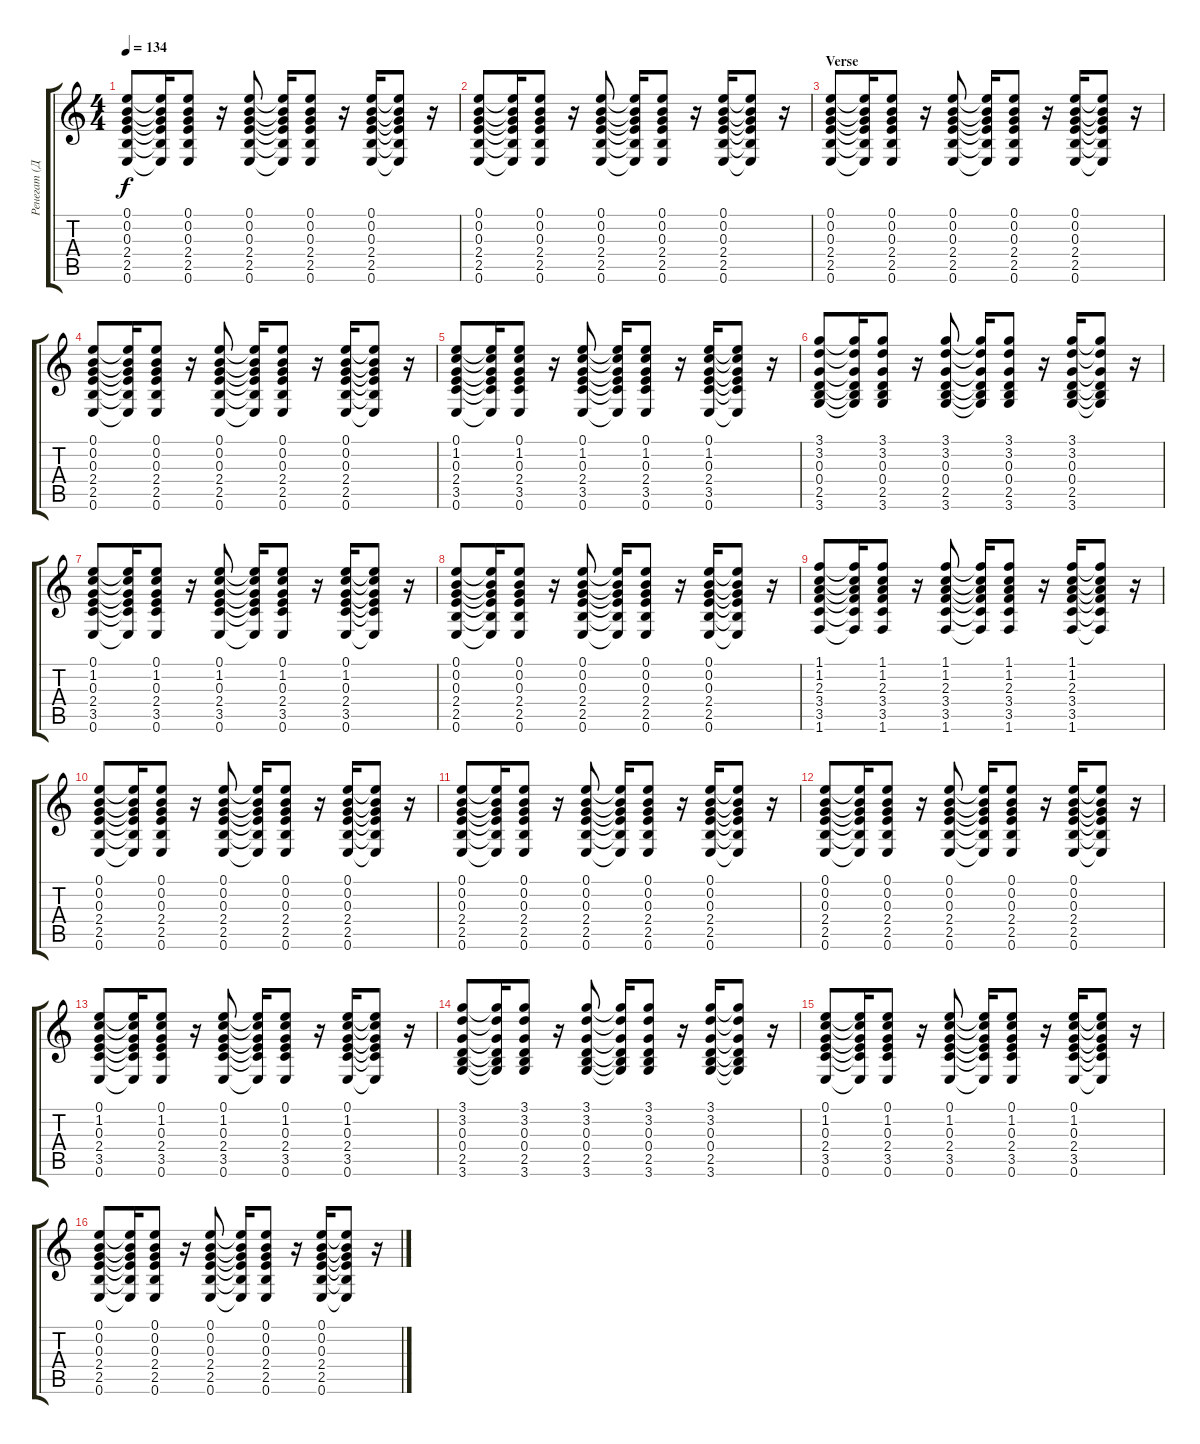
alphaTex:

\track ("Ренегат (Дублёр)" "Ренегат (Д") {instrument electricguitarmuted}
\staff {score tabs}
\tuning (E4 B3 G3 D3 A2 E2) {hide}
\ts (4 4)
\tempo 134
\clef g2
\ks c
(0.1 0.2 0.3 2.4 2.5 0.6).8{dy f} (0.1{t} 0.2{t} 0.3{t} 2.4{t} 2.5{t} 0.6{t}).16 (0.1 0.2 0.3 2.4 2.5 0.6).8 r.16 (0.1 0.2 0.3 2.4 2.5 0.6).8 (0.1{t} 0.2{t} 0.3{t} 2.4{t} 2.5{t} 0.6{t}).16 (0.1 0.2 0.3 2.4 2.5 0.6).8 r.16 (0.1 0.2 0.3 2.4 2.5 0.6).16 (0.1{t} 0.2{t} 0.3{t} 2.4{t} 2.5{t} 0.6{t}).8 r.16 |
(0.1 0.2 0.3 2.4 2.5 0.6).8 (0.1{t} 0.2{t} 0.3{t} 2.4{t} 2.5{t} 0.6{t}).16 (0.1 0.2 0.3 2.4 2.5 0.6).8 r.16 (0.1 0.2 0.3 2.4 2.5 0.6).8 (0.1{t} 0.2{t} 0.3{t} 2.4{t} 2.5{t} 0.6{t}).16 (0.1 0.2 0.3 2.4 2.5 0.6).8 r.16 (0.1 0.2 0.3 2.4 2.5 0.6).16 (0.1{t} 0.2{t} 0.3{t} 2.4{t} 2.5{t} 0.6{t}).8 r.16 |
\section ("" "Verse")
(0.1 0.2 0.3 2.4 2.5 0.6).8 (0.1{t} 0.2{t} 0.3{t} 2.4{t} 2.5{t} 0.6{t}).16 (0.1 0.2 0.3 2.4 2.5 0.6).8 r.16 (0.1 0.2 0.3 2.4 2.5 0.6).8 (0.1{t} 0.2{t} 0.3{t} 2.4{t} 2.5{t} 0.6{t}).16 (0.1 0.2 0.3 2.4 2.5 0.6).8 r.16 (0.1 0.2 0.3 2.4 2.5 0.6).16 (0.1{t} 0.2{t} 0.3{t} 2.4{t} 2.5{t} 0.6{t}).8 r.16 |
(0.1 0.2 0.3 2.4 2.5 0.6).8 (0.1{t} 0.2{t} 0.3{t} 2.4{t} 2.5{t} 0.6{t}).16 (0.1 0.2 0.3 2.4 2.5 0.6).8 r.16 (0.1 0.2 0.3 2.4 2.5 0.6).8 (0.1{t} 0.2{t} 0.3{t} 2.4{t} 2.5{t} 0.6{t}).16 (0.1 0.2 0.3 2.4 2.5 0.6).8 r.16 (0.1 0.2 0.3 2.4 2.5 0.6).16 (0.1{t} 0.2{t} 0.3{t} 2.4{t} 2.5{t} 0.6{t}).8 r.16 |
(0.1 1.2 0.3 2.4 3.5 0.6).8 (0.1{t} 1.2{t} 0.3{t} 2.4{t} 3.5{t} 0.6{t}).16 (0.1 1.2 0.3 2.4 3.5 0.6).8 r.16 (0.1 1.2 0.3 2.4 3.5 0.6).8 (0.1{t} 1.2{t} 0.3{t} 2.4{t} 3.5{t} 0.6{t}).16 (0.1 1.2 0.3 2.4 3.5 0.6).8 r.16 (0.1 1.2 0.3 2.4 3.5 0.6).16 (0.1{t} 1.2{t} 0.3{t} 2.4{t} 3.5{t} 0.6{t}).8 r.16 |
(3.1 3.2 0.3 0.4 2.5 3.6).8 (3.1{t} 3.2{t} 0.3{t} 0.4{t} 2.5{t} 3.6{t}).16 (3.1 3.2 0.3 0.4 2.5 3.6).8 r.16 (3.1 3.2 0.3 0.4 2.5 3.6).8 (3.1{t} 3.2{t} 0.3{t} 0.4{t} 2.5{t} 3.6{t}).16 (3.1 3.2 0.3 0.4 2.5 3.6).8 r.16 (3.1 3.2 0.3 0.4 2.5 3.6).16 (3.1{t} 3.2{t} 0.3{t} 0.4{t} 2.5{t} 3.6{t}).8 r.16 |
(0.1 1.2 0.3 2.4 3.5 0.6).8 (0.1{t} 1.2{t} 0.3{t} 2.4{t} 3.5{t} 0.6{t}).16 (0.1 1.2 0.3 2.4 3.5 0.6).8 r.16 (0.1 1.2 0.3 2.4 3.5 0.6).8 (0.1{t} 1.2{t} 0.3{t} 2.4{t} 3.5{t} 0.6{t}).16 (0.1 1.2 0.3 2.4 3.5 0.6).8 r.16 (0.1 1.2 0.3 2.4 3.5 0.6).16 (0.1{t} 1.2{t} 0.3{t} 2.4{t} 3.5{t} 0.6{t}).8 r.16 |
(0.1 0.2 0.3 2.4 2.5 0.6).8 (0.1{t} 0.2{t} 0.3{t} 2.4{t} 2.5{t} 0.6{t}).16 (0.1 0.2 0.3 2.4 2.5 0.6).8 r.16 (0.1 0.2 0.3 2.4 2.5 0.6).8 (0.1{t} 0.2{t} 0.3{t} 2.4{t} 2.5{t} 0.6{t}).16 (0.1 0.2 0.3 2.4 2.5 0.6).8 r.16 (0.1 0.2 0.3 2.4 2.5 0.6).16 (0.1{t} 0.2{t} 0.3{t} 2.4{t} 2.5{t} 0.6{t}).8 r.16 |
(1.1 1.2 2.3 3.4 3.5 1.6).8 (1.1{t} 1.2{t} 2.3{t} 3.4{t} 3.5{t} 1.6{t}).16 (1.1 1.2 2.3 3.4 3.5 1.6).8 r.16 (1.1 1.2 2.3 3.4 3.5 1.6).8 (1.1{t} 1.2{t} 2.3{t} 3.4{t} 3.5{t} 1.6{t}).16 (1.1 1.2 2.3 3.4 3.5 1.6).8 r.16 (1.1 1.2 2.3 3.4 3.5 1.6).16 (1.1{t} 1.2{t} 2.3{t} 3.4{t} 3.5{t} 1.6{t}).8 r.16 |
(0.1 0.2 0.3 2.4 2.5 0.6).8 (0.1{t} 0.2{t} 0.3{t} 2.4{t} 2.5{t} 0.6{t}).16 (0.1 0.2 0.3 2.4 2.5 0.6).8 r.16 (0.1 0.2 0.3 2.4 2.5 0.6).8 (0.1{t} 0.2{t} 0.3{t} 2.4{t} 2.5{t} 0.6{t}).16 (0.1 0.2 0.3 2.4 2.5 0.6).8 r.16 (0.1 0.2 0.3 2.4 2.5 0.6).16 (0.1{t} 0.2{t} 0.3{t} 2.4{t} 2.5{t} 0.6{t}).8 r.16 |
(0.1 0.2 0.3 2.4 2.5 0.6).8 (0.1{t} 0.2{t} 0.3{t} 2.4{t} 2.5{t} 0.6{t}).16 (0.1 0.2 0.3 2.4 2.5 0.6).8 r.16 (0.1 0.2 0.3 2.4 2.5 0.6).8 (0.1{t} 0.2{t} 0.3{t} 2.4{t} 2.5{t} 0.6{t}).16 (0.1 0.2 0.3 2.4 2.5 0.6).8 r.16 (0.1 0.2 0.3 2.4 2.5 0.6).16 (0.1{t} 0.2{t} 0.3{t} 2.4{t} 2.5{t} 0.6{t}).8 r.16 |
(0.1 0.2 0.3 2.4 2.5 0.6).8 (0.1{t} 0.2{t} 0.3{t} 2.4{t} 2.5{t} 0.6{t}).16 (0.1 0.2 0.3 2.4 2.5 0.6).8 r.16 (0.1 0.2 0.3 2.4 2.5 0.6).8 (0.1{t} 0.2{t} 0.3{t} 2.4{t} 2.5{t} 0.6{t}).16 (0.1 0.2 0.3 2.4 2.5 0.6).8 r.16 (0.1 0.2 0.3 2.4 2.5 0.6).16 (0.1{t} 0.2{t} 0.3{t} 2.4{t} 2.5{t} 0.6{t}).8 r.16 |
(0.1 1.2 0.3 2.4 3.5 0.6).8 (0.1{t} 1.2{t} 0.3{t} 2.4{t} 3.5{t} 0.6{t}).16 (0.1 1.2 0.3 2.4 3.5 0.6).8 r.16 (0.1 1.2 0.3 2.4 3.5 0.6).8 (0.1{t} 1.2{t} 0.3{t} 2.4{t} 3.5{t} 0.6{t}).16 (0.1 1.2 0.3 2.4 3.5 0.6).8 r.16 (0.1 1.2 0.3 2.4 3.5 0.6).16 (0.1{t} 1.2{t} 0.3{t} 2.4{t} 3.5{t} 0.6{t}).8 r.16 |
(3.1 3.2 0.3 0.4 2.5 3.6).8 (3.1{t} 3.2{t} 0.3{t} 0.4{t} 2.5{t} 3.6{t}).16 (3.1 3.2 0.3 0.4 2.5 3.6).8 r.16 (3.1 3.2 0.3 0.4 2.5 3.6).8 (3.1{t} 3.2{t} 0.3{t} 0.4{t} 2.5{t} 3.6{t}).16 (3.1 3.2 0.3 0.4 2.5 3.6).8 r.16 (3.1 3.2 0.3 0.4 2.5 3.6).16 (3.1{t} 3.2{t} 0.3{t} 0.4{t} 2.5{t} 3.6{t}).8 r.16 |
(0.1 1.2 0.3 2.4 3.5 0.6).8 (0.1{t} 1.2{t} 0.3{t} 2.4{t} 3.5{t} 0.6{t}).16 (0.1 1.2 0.3 2.4 3.5 0.6).8 r.16 (0.1 1.2 0.3 2.4 3.5 0.6).8 (0.1{t} 1.2{t} 0.3{t} 2.4{t} 3.5{t} 0.6{t}).16 (0.1 1.2 0.3 2.4 3.5 0.6).8 r.16 (0.1 1.2 0.3 2.4 3.5 0.6).16 (0.1{t} 1.2{t} 0.3{t} 2.4{t} 3.5{t} 0.6{t}).8 r.16 |
(0.1 0.2 0.3 2.4 2.5 0.6).8 (0.1{t} 0.2{t} 0.3{t} 2.4{t} 2.5{t} 0.6{t}).16 (0.1 0.2 0.3 2.4 2.5 0.6).8 r.16 (0.1 0.2 0.3 2.4 2.5 0.6).8 (0.1{t} 0.2{t} 0.3{t} 2.4{t} 2.5{t} 0.6{t}).16 (0.1 0.2 0.3 2.4 2.5 0.6).8 r.16 (0.1 0.2 0.3 2.4 2.5 0.6).16 (0.1{t} 0.2{t} 0.3{t} 2.4{t} 2.5{t} 0.6{t}).8 r.16
